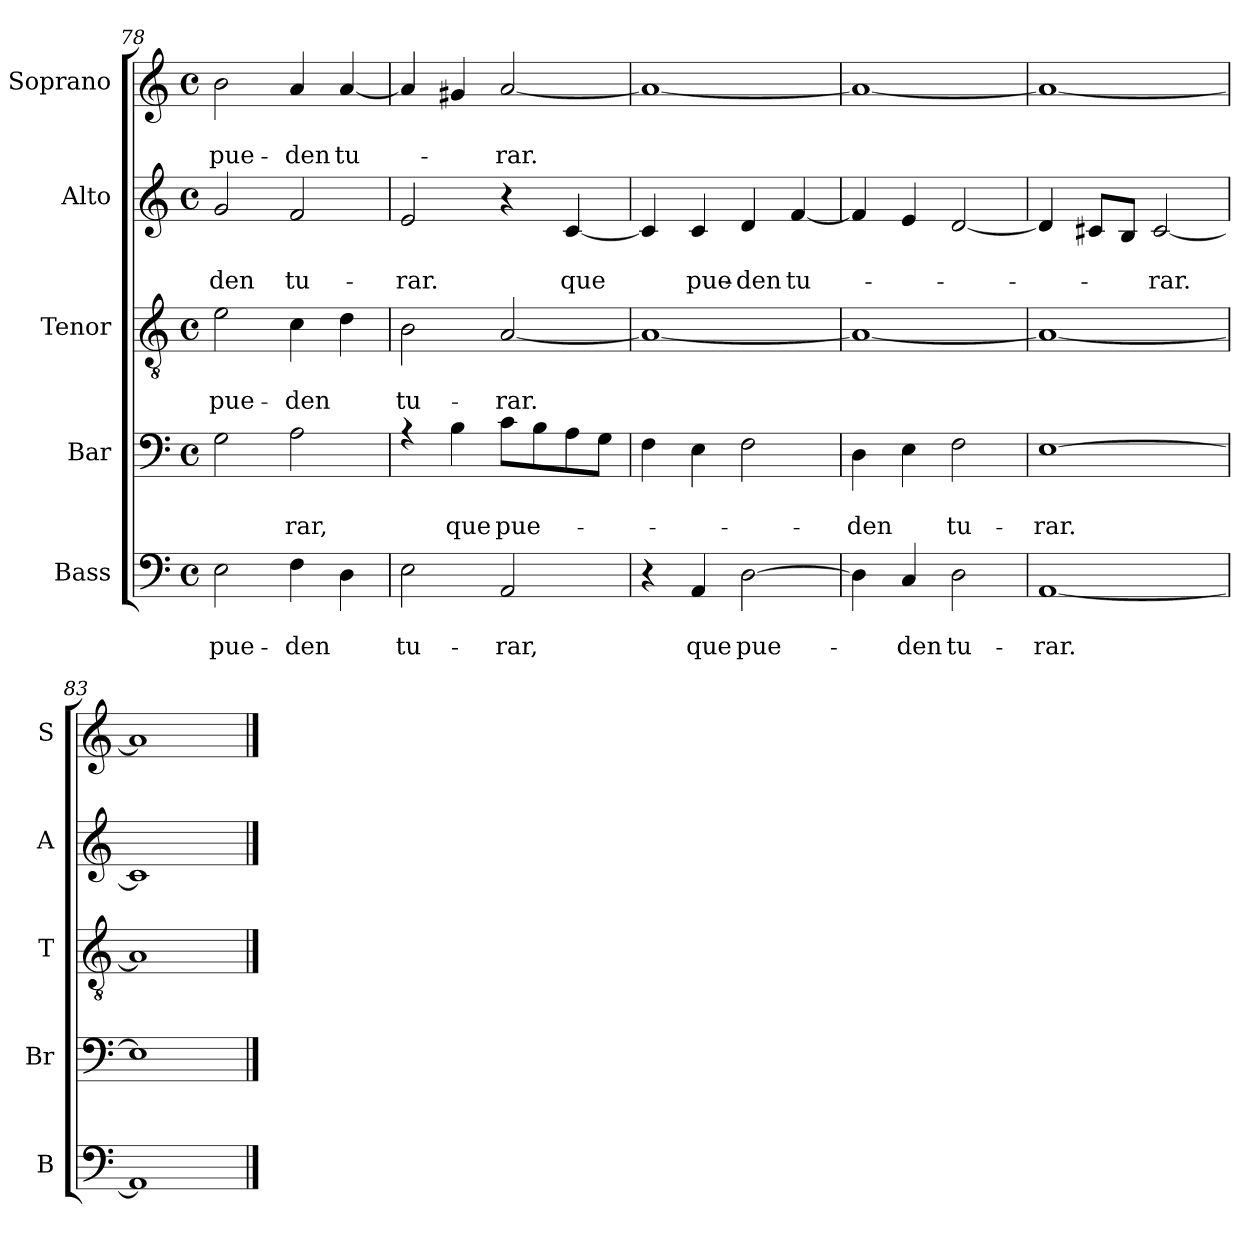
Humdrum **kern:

**kern	**text	**text	**kern	**text	**text	**kern	**text	**text	**kern	**text	**text	**kern	**text	**text
*part5	*part5	*part5	*part4	*part4	*part4	*part3	*part3	*part3	*part2	*part2	*part2	*part1	*part1	*part1
*staff5	*staff5	*staff5	*staff4	*staff4	*staff4	*staff3	*staff3	*staff3	*staff2	*staff2	*staff2	*staff1	*staff1	*staff1
*I"Bass	*	*	*I"Bar	*	*	*I"Tenor	*	*	*I"Alto	*	*	*I"Soprano	*	*
*I'B	*	*	*I'Br	*	*	*I'T	*	*	*I'A	*	*	*I'S	*	*
*clefF4	*	*	*clefF4	*	*	*clefGv2	*	*	*clefG2	*	*	*clefG2	*	*
*k[]	*	*	*k[]	*	*	*k[]	*	*	*k[]	*	*	*k[]	*	*
*a:	*	*	*a:	*	*	*a:	*	*	*a:	*	*	*a:	*	*
*M4/4	*	*	*M4/4	*	*	*M4/4	*	*	*M4/4	*	*	*M4/4	*	*
*met(c)	*	*	*met(c)	*	*	*met(c)	*	*	*met(c)	*	*	*met(c)	*	*
=78	=78	=78	=78	=78	=78	=78	=78	=78	=78	=78	=78	=78	=78	=78
!	!	!LO:LY:b	!	!	!	!	!	!LO:LY:b	!	!	!LO:LY:b	!	!	!LO:LY:b
2E\	.	pue-	2G\	.	.	2e\	.	pue-	2g/	.	-den	2b\	.	pue-
!	!	!LO:LY:b	!	!	!LO:LY:b	!	!	!LO:LY:b	!	!	!LO:LY:b	!	!	!LO:LY:b
4F\	.	-den	2A\	.	-rar,	4c\	.	-den	2f/	.	tu-	4a/	.	-den
!	!	!	!	!	!	!	!	!	!	!	!	!	!	!LO:LY:b
4D\	.	.	.	.	.	4d\	.	.	.	.	.	[4a/	.	tu-
=79	=79	=79	=79	=79	=79	=79	=79	=79	=79	=79	=79	=79	=79	=79
!	!	!LO:LY:b	!	!	!	!	!	!LO:LY:b	!	!	!LO:LY:b	!	!	!
2E\	.	tu-	4rA	.	.	2B\	.	tu-	2e/	.	-rar.	4a/]	.	.
!	!	!	!	!	!LO:LY:b	!	!	!	!	!	!	!	!	!
.	.	.	4B\	.	que	.	.	.	.	.	.	4g#X/	.	.
!	!	!LO:LY:b	!	!	!LO:LY:b	!	!	!LO:LY:b	!	!	!	!	!	!LO:LY:b
2AA/	.	-rar,	8c\L	.	pue-	[2A/	.	-rar.	4r	.	.	[2a/	.	-rar.
.	.	.	8B\	.	.	.	.	.	.	.	.	.	.	.
!	!	!	!	!	!	!	!	!	!	!	!LO:LY:b	!	!	!
.	.	.	8A\	.	.	.	.	.	[4c/	.	que	.	.	.
.	.	.	8G\J	.	.	.	.	.	.	.	.	.	.	.
=80	=80	=80	=80	=80	=80	=80	=80	=80	=80	=80	=80	=80	=80	=80
4r	.	.	4F\	.	.	1A_	.	.	4c/]	.	.	1a_	.	.
!	!	!LO:LY:b	!	!	!	!	!	!	!	!	!LO:LY:b	!	!	!
4AA/	.	que	4E\	.	.	.	.	.	4c/	.	pue-	.	.	.
!	!	!LO:LY:b	!	!	!	!	!	!	!	!	!LO:LY:b	!	!	!
[2D\	.	pue-	2F\	.	.	.	.	.	4d/	.	-den	.	.	.
!	!	!	!	!	!	!	!	!	!	!	!LO:LY:b	!	!	!
.	.	.	.	.	.	.	.	.	[4f/	.	tu-	.	.	.
=81	=81	=81	=81	=81	=81	=81	=81	=81	=81	=81	=81	=81	=81	=81
!	!	!	!	!	!LO:LY:b	!	!	!	!	!	!	!	!	!
4D\]	.	.	4D\	.	-den	1A_	.	.	4f/]	.	.	1a_	.	.
!	!	!LO:LY:b	!	!	!	!	!	!	!	!	!	!	!	!
4C/	.	-den	4E\	.	.	.	.	.	4e/	.	.	.	.	.
!	!	!LO:LY:b	!	!	!LO:LY:b	!	!	!	!	!	!	!	!	!
2D\	.	tu-	2F\	.	tu-	.	.	.	[2d/	.	.	.	.	.
=82	=82	=82	=82	=82	=82	=82	=82	=82	=82	=82	=82	=82	=82	=82
!	!	!LO:LY:b	!	!	!LO:LY:b	!	!	!	!	!	!	!	!	!
[1AA	.	-rar.	[1E	.	-rar.	1A_	.	.	4d/]	.	.	1a_	.	.
.	.	.	.	.	.	.	.	.	8c#X/L	.	.	.	.	.
.	.	.	.	.	.	.	.	.	8B/J	.	.	.	.	.
!	!	!	!	!	!	!	!	!	!	!	!LO:LY:b	!	!	!
.	.	.	.	.	.	.	.	.	[2c#/	.	-rar.	.	.	.
=83	=83	=83	=83	=83	=83	=83	=83	=83	=83	=83	=83	=83	=83	=83
1AA]	.	.	1E]	.	.	1A]	.	.	1c#]	.	.	1a]	.	.
==	==	==	==	==	==	==	==	==	==	==	==	==	==	==
*-	*-	*-	*-	*-	*-	*-	*-	*-	*-	*-	*-	*-	*-	*-
